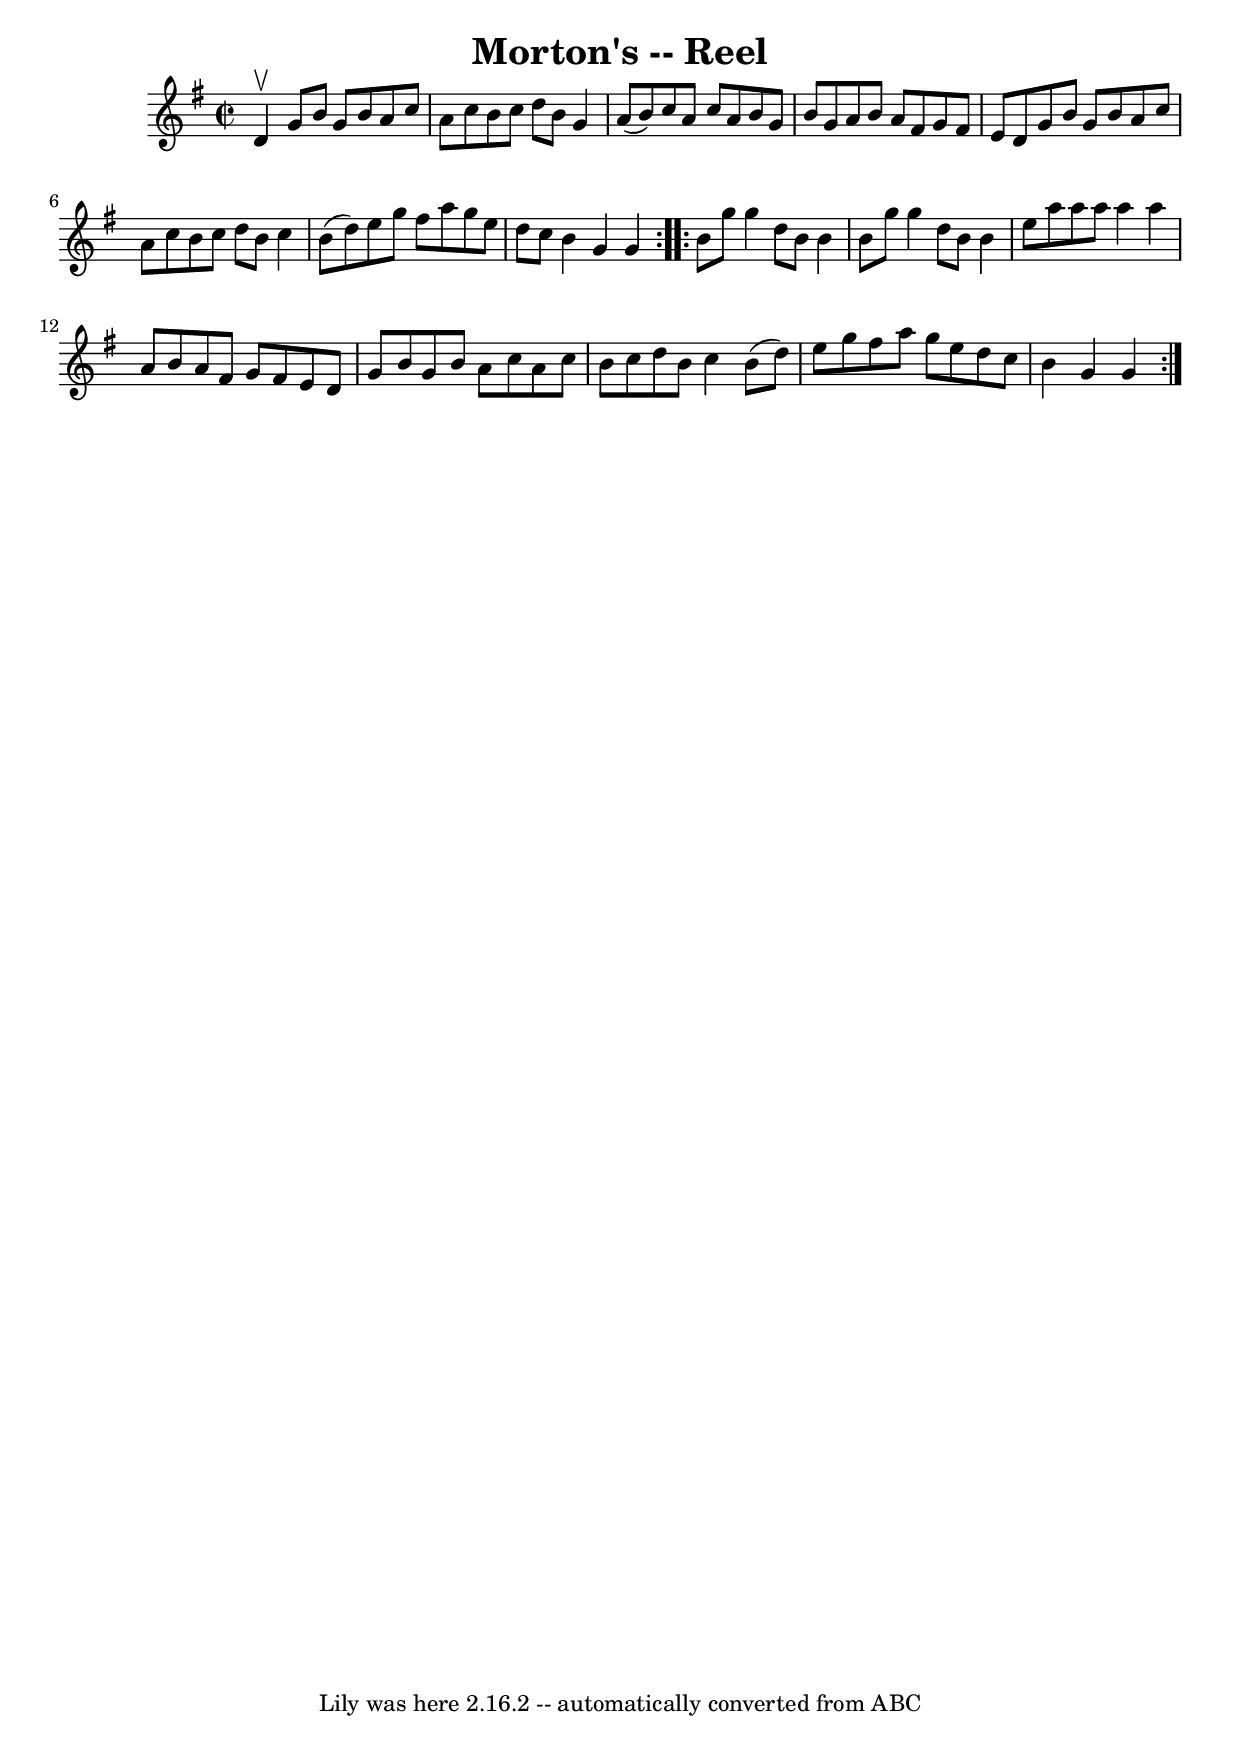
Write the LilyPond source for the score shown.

\version "2.16.2"
\include "Mammoth.ily"
\header {
  %% book = "Ryan's Mammoth Collection"
  crossRefNumber = "1"
  footnotes = ""
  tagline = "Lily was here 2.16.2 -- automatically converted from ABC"
  title = "Morton's -- Reel"

}
voicedefault =  {



  \repeat volta 2 {

    \override Staff.TimeSignature #'style = #'C
    \time 2/2 
    \key g \major
    d'4^\upbow |
    g'8 b'8 g'8 b'8    
    a'8 c''8 a'8 c''8  |
    b'8 c''8 d''8 b'8 g'4 a'8 (b'8) |
    c''8 a'8 c''8 a'8 b'8 g'8 b'8 g'8   |
    a'8 b'8 a'8 fis'8 g'8 fis'8 e'8 d'8  |
    
    g'8 b'8 g'8 b'8 a'8 c''8 a'8 c''8  |
    b'8    
    c''8 d''8 b'8 c''4 b'8 (d''8) |
    e''8 g''8    
    fis''8 a''8 g''8 e''8 d''8 c''8  |
    b'4 g'4 g'4  

  } 
  \repeat volta 2 {
    b'8 g''8 g''4 d''8 b'8 b'4  |
    
    b'8 g''8 g''4 d''8 b'8 b'4  |
    e''8 a''8 a''8    
    a''8 a''4 a''4  |
    a'8 b'8 a'8 fis'8 g'8 fis'8    
    e'8 d'8  |
    g'8 b'8 g'8 b'8 a'8 c''8 a'8 c''8  |
    b'8 c''8 d''8 b'8 c''4 b'8 (d''8) |
    
    e''8 g''8 fis''8 a''8 g''8 e''8 d''8 c''8  |
    b'4  
    g'4 g'4  
  }   

}

\score{
  <<

    \context Staff="default"
    {
      \voicedefault 
      
    }

  >>
  \layout {
    
  }
  \midi {
  }

}
